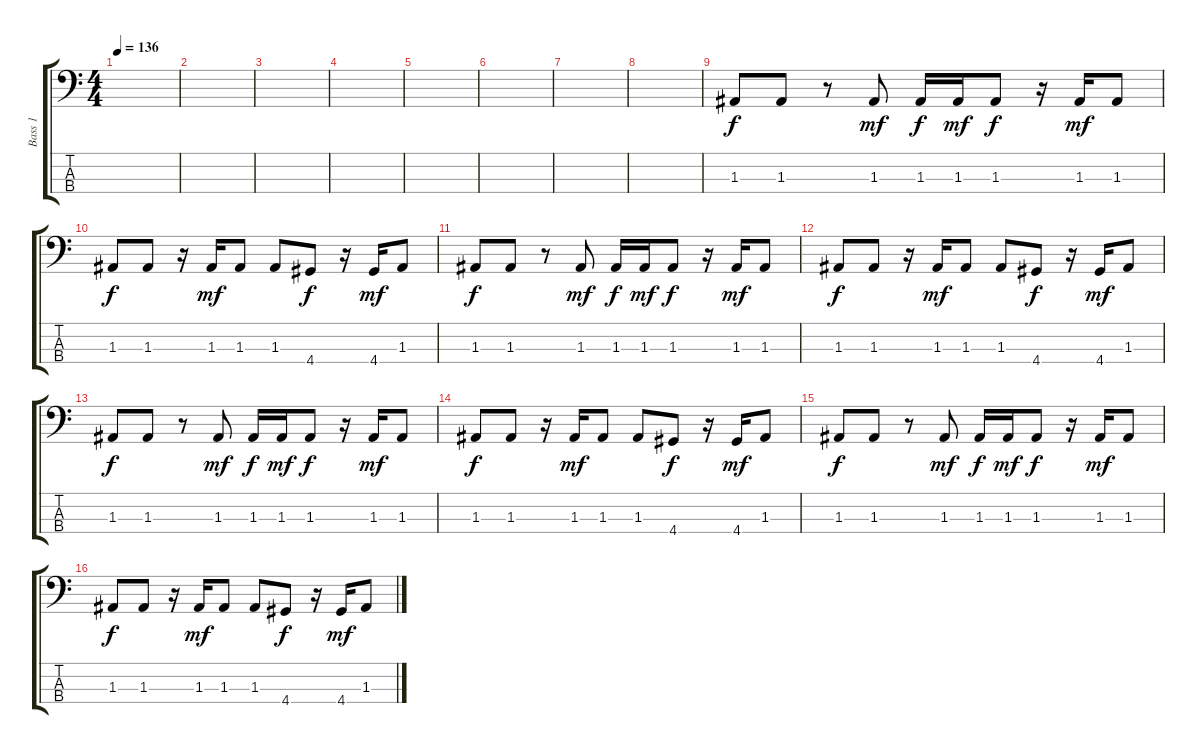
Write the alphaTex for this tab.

\track ("Bass 1" "Bass 1") {instrument synthbass2}
\staff {score tabs}
\tuning (G2 D2 A1 E1) {hide}
\ts (4 4)
\tempo 136
\clef f4
\ks c
|
|
|
|
|
|
|
|
1.3.8{dy f} 1.3.8 r.8 1.3.8{dy mf} 1.3.16{dy f} 1.3.16{dy mf} 1.3.8{dy f} r.16 1.3.16{dy mf} 1.3.8 |
1.3.8{dy f} 1.3.8 r.16 1.3.16{dy mf} 1.3.8 1.3.8 4.4.8{dy f} r.16 4.4.16{dy mf} 1.3.8 |
1.3.8{dy f} 1.3.8 r.8 1.3.8{dy mf} 1.3.16{dy f} 1.3.16{dy mf} 1.3.8{dy f} r.16 1.3.16{dy mf} 1.3.8 |
1.3.8{dy f} 1.3.8 r.16 1.3.16{dy mf} 1.3.8 1.3.8 4.4.8{dy f} r.16 4.4.16{dy mf} 1.3.8 |
1.3.8{dy f} 1.3.8 r.8 1.3.8{dy mf} 1.3.16{dy f} 1.3.16{dy mf} 1.3.8{dy f} r.16 1.3.16{dy mf} 1.3.8 |
1.3.8{dy f} 1.3.8 r.16 1.3.16{dy mf} 1.3.8 1.3.8 4.4.8{dy f} r.16 4.4.16{dy mf} 1.3.8 |
1.3.8{dy f} 1.3.8 r.8 1.3.8{dy mf} 1.3.16{dy f} 1.3.16{dy mf} 1.3.8{dy f} r.16 1.3.16{dy mf} 1.3.8 |
1.3.8{dy f} 1.3.8 r.16 1.3.16{dy mf} 1.3.8 1.3.8 4.4.8{dy f} r.16 4.4.16{dy mf} 1.3.8
